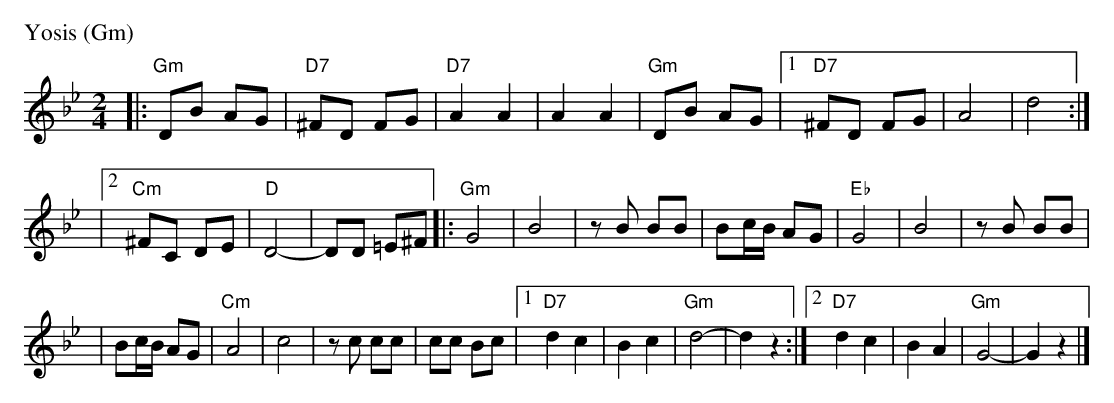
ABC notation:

X:1
M: 2/4
L: 1/8
P: Yosis (Gm)
K: Gm
|: "Gm"DB AG | "D7"^FD FG \
| "D7"A2 A2 | A2 A2 \
| "Gm"DB AG |1 "D7"^FD FG |    A4  | d4     :|
            |2 "Cm"^FC DE | "D"D4- | DD =E^F \
|: "Gm"G4 | B4 \
|      zB BB | Bc/B/ AG \
|  "Eb"G4 | B4 \
|      zB BB |
| Bc/B/ AG \
|  "Cm"A4 | c4 \
|      zc cc | cc Bc \
|1 "D7"d2 c2 | B2 c2 | "Gm"d4- | d2 z2 \
:|2"D7"d2 c2 | B2 A2 | "Gm"G4- | G2 z2 |]
